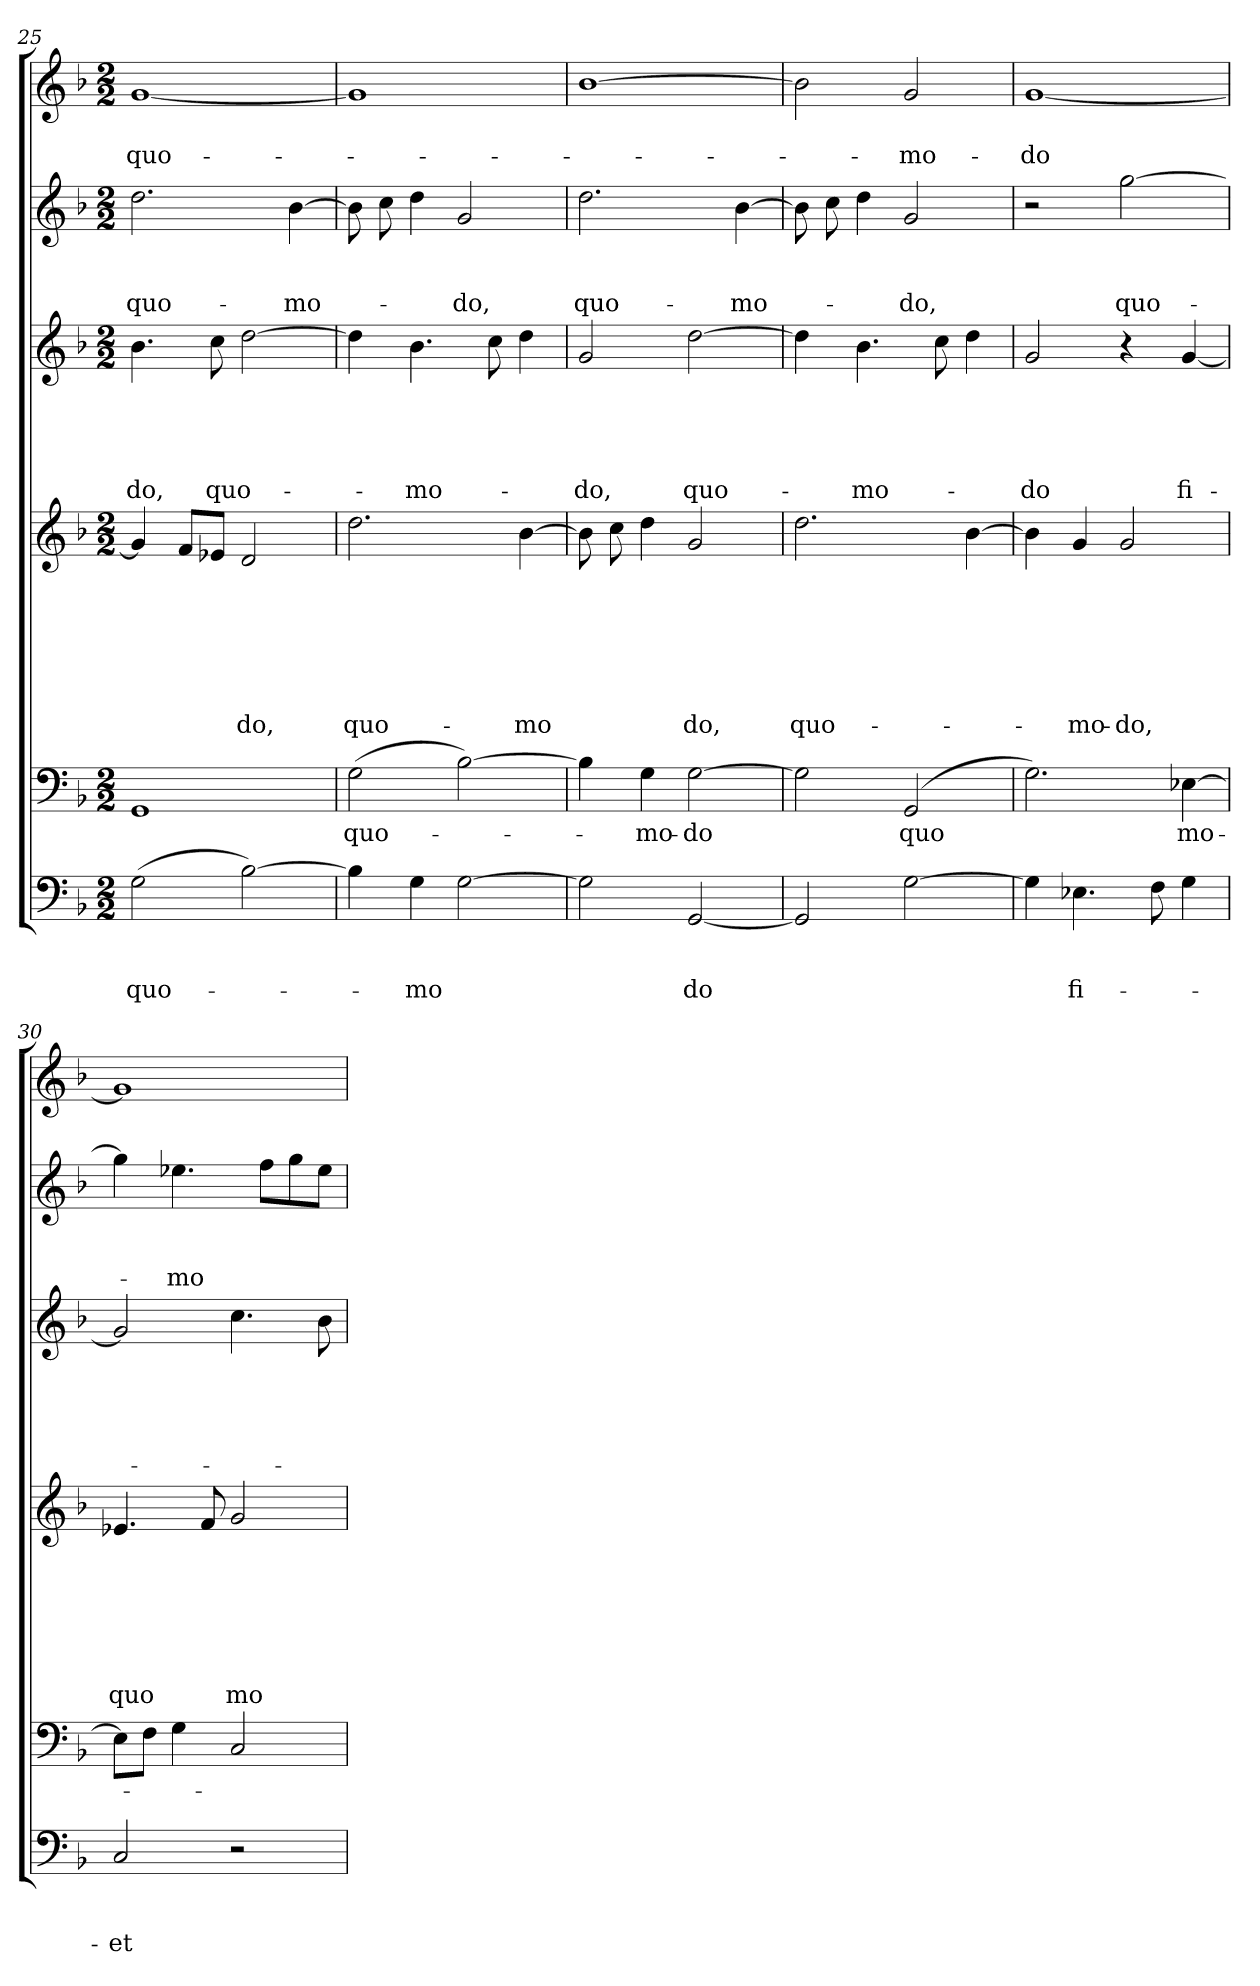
**kern	**text	**text	**text	**kern	**text	**kern	**text	**text	**text	**text	**text	**text	**text	**kern	**text	**text	**text	**text	**text	**kern	**text	**text	**text	**kern	**text	**text
*part6	*part6	*part6	*part6	*part5	*part5	*part4	*part4	*part4	*part4	*part4	*part4	*part4	*part4	*part3	*part3	*part3	*part3	*part3	*part3	*part2	*part2	*part2	*part2	*part1	*part1	*part1
*staff6	*staff6	*staff6	*staff6	*staff5	*staff5	*staff4	*staff4	*staff4	*staff4	*staff4	*staff4	*staff4	*staff4	*staff3	*staff3	*staff3	*staff3	*staff3	*staff3	*staff2	*staff2	*staff2	*staff2	*staff1	*staff1	*staff1
*clefF4	*	*	*	*clefF4	*	*clefG2	*	*	*	*	*	*	*	*clefG2	*	*	*	*	*	*clefG2	*	*	*	*clefG2	*	*
*	*	*	*	*	*	*ITrd7c12	*	*	*	*	*	*	*	*ITrd7c12	*	*	*	*	*	*ITrd7c12	*	*	*	*	*	*
*k[b-]	*	*	*	*k[b-]	*	*k[b-]	*	*	*	*	*	*	*	*k[b-]	*	*	*	*	*	*k[b-]	*	*	*	*k[b-]	*	*
*F:	*	*	*	*F:	*	*F:	*	*	*	*	*	*	*	*F:	*	*	*	*	*	*F:	*	*	*	*F:	*	*
*M2/2	*	*	*	*M2/2	*	*M2/2	*	*	*	*	*	*	*	*M2/2	*	*	*	*	*	*M2/2	*	*	*	*M2/2	*	*
=25	=25	=25	=25	=25	=25	=25	=25	=25	=25	=25	=25	=25	=25	=25	=25	=25	=25	=25	=25	=25	=25	=25	=25	=25	=25	=25
!	!	!	!LO:LY:b	!	!	!	!	!	!	!	!	!	!	!	!	!	!	!	!LO:LY:b	!	!	!	!LO:LY:b	!	!	!LO:LY:b
(>2G\	.	.	quo-	1GG	.	4G/]	.	.	.	.	.	.	.	4.B-\	.	.	.	.	-do,	2.d\	.	.	quo-	[<1g	.	quo-
.	.	.	.	.	.	8F/L	.	.	.	.	.	.	.	.	.	.	.	.	.	.	.	.	.	.	.	.
!	!	!	!	!	!	!	!	!	!	!	!	!	!	!	!	!	!	!	!LO:LY:b	!	!	!	!	!	!	!
.	.	.	.	.	.	8E-i/J	.	.	.	.	.	.	.	8c\	.	.	.	.	quo-	.	.	.	.	.	.	.
!	!	!	!	!	!	!	!	!	!	!	!	!	!LO:LY:b	!	!	!	!	!	!	!	!	!	!	!	!	!
[>2B-\)	.	.	.	.	.	2D/	.	.	.	.	.	.	-do,	[>2d\	.	.	.	.	.	.	.	.	.	.	.	.
!	!	!	!	!	!	!	!	!	!	!	!	!	!	!	!	!	!	!	!	!	!	!	!LO:LY:b	!	!	!
.	.	.	.	.	.	.	.	.	.	.	.	.	.	.	.	.	.	.	.	[>4B-\	.	.	-mo-	.	.	.
!!LO:LB:g=z
=26	=26	=26	=26	=26	=26	=26	=26	=26	=26	=26	=26	=26	=26	=26	=26	=26	=26	=26	=26	=26	=26	=26	=26	=26	=26	=26
!	!	!	!	!	!LO:LY:b	!	!	!	!	!	!	!	!LO:LY:b	!	!	!	!	!	!	!	!	!	!	!	!	!
4B-\]	.	.	.	(>2G\	quo-	2.d\	.	.	.	.	.	.	quo-	4d\]	.	.	.	.	.	8B-\]	.	.	.	1g]	.	.
.	.	.	.	.	.	.	.	.	.	.	.	.	.	.	.	.	.	.	.	8c\	.	.	.	.	.	.
!	!	!	!LO:LY:b	!	!	!	!	!	!	!	!	!	!	!	!	!	!	!	!LO:LY:b	!	!	!	!	!	!	!
4G\	.	.	-mo	.	.	.	.	.	.	.	.	.	.	4.B-\	.	.	.	.	-mo-	4d\	.	.	.	.	.	.
!	!	!	!	!	!	!	!	!	!	!	!	!	!	!	!	!	!	!	!	!	!	!	!LO:LY:b	!	!	!
[>2G\	.	.	.	[>2B-\)	.	.	.	.	.	.	.	.	.	.	.	.	.	.	.	2G/	.	.	-do,	.	.	.
.	.	.	.	.	.	.	.	.	.	.	.	.	.	8c\	.	.	.	.	.	.	.	.	.	.	.	.
!	!	!	!	!	!	!	!	!	!	!	!	!	!LO:LY:b	!	!	!	!	!	!	!	!	!	!	!	!	!
.	.	.	.	.	.	[>4B-\	.	.	.	.	.	.	-mo	4d\	.	.	.	.	.	.	.	.	.	.	.	.
=27	=27	=27	=27	=27	=27	=27	=27	=27	=27	=27	=27	=27	=27	=27	=27	=27	=27	=27	=27	=27	=27	=27	=27	=27	=27	=27
!	!	!	!	!	!	!	!	!	!	!	!	!	!	!	!	!	!	!	!LO:LY:b	!	!	!	!LO:LY:b	!	!	!
2G\]	.	.	.	4B-\]	.	8B-\]	.	.	.	.	.	.	.	2G/	.	.	.	.	-do,	2.d\	.	.	quo-	[>1b-	.	.
.	.	.	.	.	.	8c\	.	.	.	.	.	.	.	.	.	.	.	.	.	.	.	.	.	.	.	.
!	!	!	!	!	!LO:LY:b	!	!	!	!	!	!	!	!	!	!	!	!	!	!	!	!	!	!	!	!	!
.	.	.	.	4G\	-mo-	4d\	.	.	.	.	.	.	.	.	.	.	.	.	.	.	.	.	.	.	.	.
!	!	!	!LO:LY:b	!	!LO:LY:b	!	!	!	!	!	!	!	!LO:LY:b	!	!	!	!	!	!LO:LY:b	!	!	!	!	!	!	!
[<2GG/	.	.	do	[>2G\	-do	2G/	.	.	.	.	.	.	do,	[>2d\	.	.	.	.	quo-	.	.	.	.	.	.	.
!	!	!	!	!	!	!	!	!	!	!	!	!	!	!	!	!	!	!	!	!	!	!	!LO:LY:b	!	!	!
.	.	.	.	.	.	.	.	.	.	.	.	.	.	.	.	.	.	.	.	[>4B-\	.	.	-mo-	.	.	.
=28	=28	=28	=28	=28	=28	=28	=28	=28	=28	=28	=28	=28	=28	=28	=28	=28	=28	=28	=28	=28	=28	=28	=28	=28	=28	=28
!	!	!	!	!	!	!	!	!	!	!	!	!	!LO:LY:b	!	!	!	!	!	!	!	!	!	!	!	!	!
2GG/]	.	.	.	2G\]	.	2.d\	.	.	.	.	.	.	quo-	4d\]	.	.	.	.	.	8B-\]	.	.	.	2b-\]	.	.
.	.	.	.	.	.	.	.	.	.	.	.	.	.	.	.	.	.	.	.	8c\	.	.	.	.	.	.
!	!	!	!	!	!	!	!	!	!	!	!	!	!	!	!	!	!	!	!LO:LY:b	!	!	!	!	!	!	!
.	.	.	.	.	.	.	.	.	.	.	.	.	.	4.B-\	.	.	.	.	-mo-	4d\	.	.	.	.	.	.
!	!	!	!	!	!LO:LY:b	!	!	!	!	!	!	!	!	!	!	!	!	!	!	!	!	!	!LO:LY:b	!	!	!LO:LY:b
[>2G\	.	.	.	(<2GG/	quo	.	.	.	.	.	.	.	.	.	.	.	.	.	.	2G/	.	.	-do,	2g/	.	-mo-
.	.	.	.	.	.	.	.	.	.	.	.	.	.	8c\	.	.	.	.	.	.	.	.	.	.	.	.
.	.	.	.	.	.	[>4B-\	.	.	.	.	.	.	.	4d\	.	.	.	.	.	.	.	.	.	.	.	.
=29	=29	=29	=29	=29	=29	=29	=29	=29	=29	=29	=29	=29	=29	=29	=29	=29	=29	=29	=29	=29	=29	=29	=29	=29	=29	=29
!	!	!	!	!	!	!	!	!	!	!	!	!	!	!	!	!	!	!	!LO:LY:b	!	!	!	!	!	!	!LO:LY:b
4G\]	.	.	.	2.G\)	.	4B-\]	.	.	.	.	.	.	.	2G/	.	.	.	.	-do	2r	.	.	.	[<1g	.	-do
!	!	!	!LO:LY:b	!	!	!	!	!	!	!	!	!	!LO:LY:b	!	!	!	!	!	!	!	!	!	!	!	!	!
4.E-i\	.	.	fi-	.	.	4G/	.	.	.	.	.	.	-mo-	.	.	.	.	.	.	.	.	.	.	.	.	.
!	!	!	!	!	!	!	!	!	!	!	!	!	!LO:LY:b	!	!	!	!	!	!	!	!	!	!LO:LY:b	!	!	!
.	.	.	.	.	.	2G/	.	.	.	.	.	.	-do,	4r	.	.	.	.	.	[>2g\	.	.	quo-	.	.	.
8F\	.	.	.	.	.	.	.	.	.	.	.	.	.	.	.	.	.	.	.	.	.	.	.	.	.	.
!	!	!	!	!	!LO:LY:b	!	!	!	!	!	!	!	!	!	!	!	!	!	!LO:LY:b	!	!	!	!	!	!	!
4G\	.	.	.	[>4E-i\	mo-	.	.	.	.	.	.	.	.	[<4G/	.	.	.	.	fi-	.	.	.	.	.	.	.
=30	=30	=30	=30	=30	=30	=30	=30	=30	=30	=30	=30	=30	=30	=30	=30	=30	=30	=30	=30	=30	=30	=30	=30	=30	=30	=30
!	!	!	!LO:LY:b	!	!	!	!	!	!	!	!	!	!LO:LY:b	!	!	!	!	!	!	!	!	!	!	!	!	!
2C/	.	.	-et	8E-\L]	.	4.E-i/	.	.	.	.	.	.	quo	2G/]	.	.	.	.	.	4g\]	.	.	.	1g]	.	.
.	.	.	.	8F\J	.	.	.	.	.	.	.	.	.	.	.	.	.	.	.	.	.	.	.	.	.	.
!	!	!	!	!	!	!	!	!	!	!	!	!	!	!	!	!	!	!	!	!	!	!	!LO:LY:b	!	!	!
.	.	.	.	4G\	.	.	.	.	.	.	.	.	.	.	.	.	.	.	.	4.e-i\	.	.	-mo	.	.	.
.	.	.	.	.	.	8F/	.	.	.	.	.	.	.	.	.	.	.	.	.	.	.	.	.	.	.	.
!	!	!	!	!	!	!	!	!	!	!	!	!	!LO:LY:b	!	!	!	!	!	!	!	!	!	!	!	!	!
2r	.	.	.	2C/	.	2G/	.	.	.	.	.	.	mo-	4.c\	.	.	.	.	.	.	.	.	.	.	.	.
.	.	.	.	.	.	.	.	.	.	.	.	.	.	.	.	.	.	.	.	8f\L	.	.	.	.	.	.
.	.	.	.	.	.	.	.	.	.	.	.	.	.	.	.	.	.	.	.	8g\	.	.	.	.	.	.
.	.	.	.	.	.	.	.	.	.	.	.	.	.	8B-\	.	.	.	.	.	8e-\J	.	.	.	.	.	.
=	=	=	=	=	=	=	=	=	=	=	=	=	=	=	=	=	=	=	=	=	=	=	=	=	=	=
*-	*-	*-	*-	*-	*-	*-	*-	*-	*-	*-	*-	*-	*-	*-	*-	*-	*-	*-	*-	*-	*-	*-	*-	*-	*-	*-
